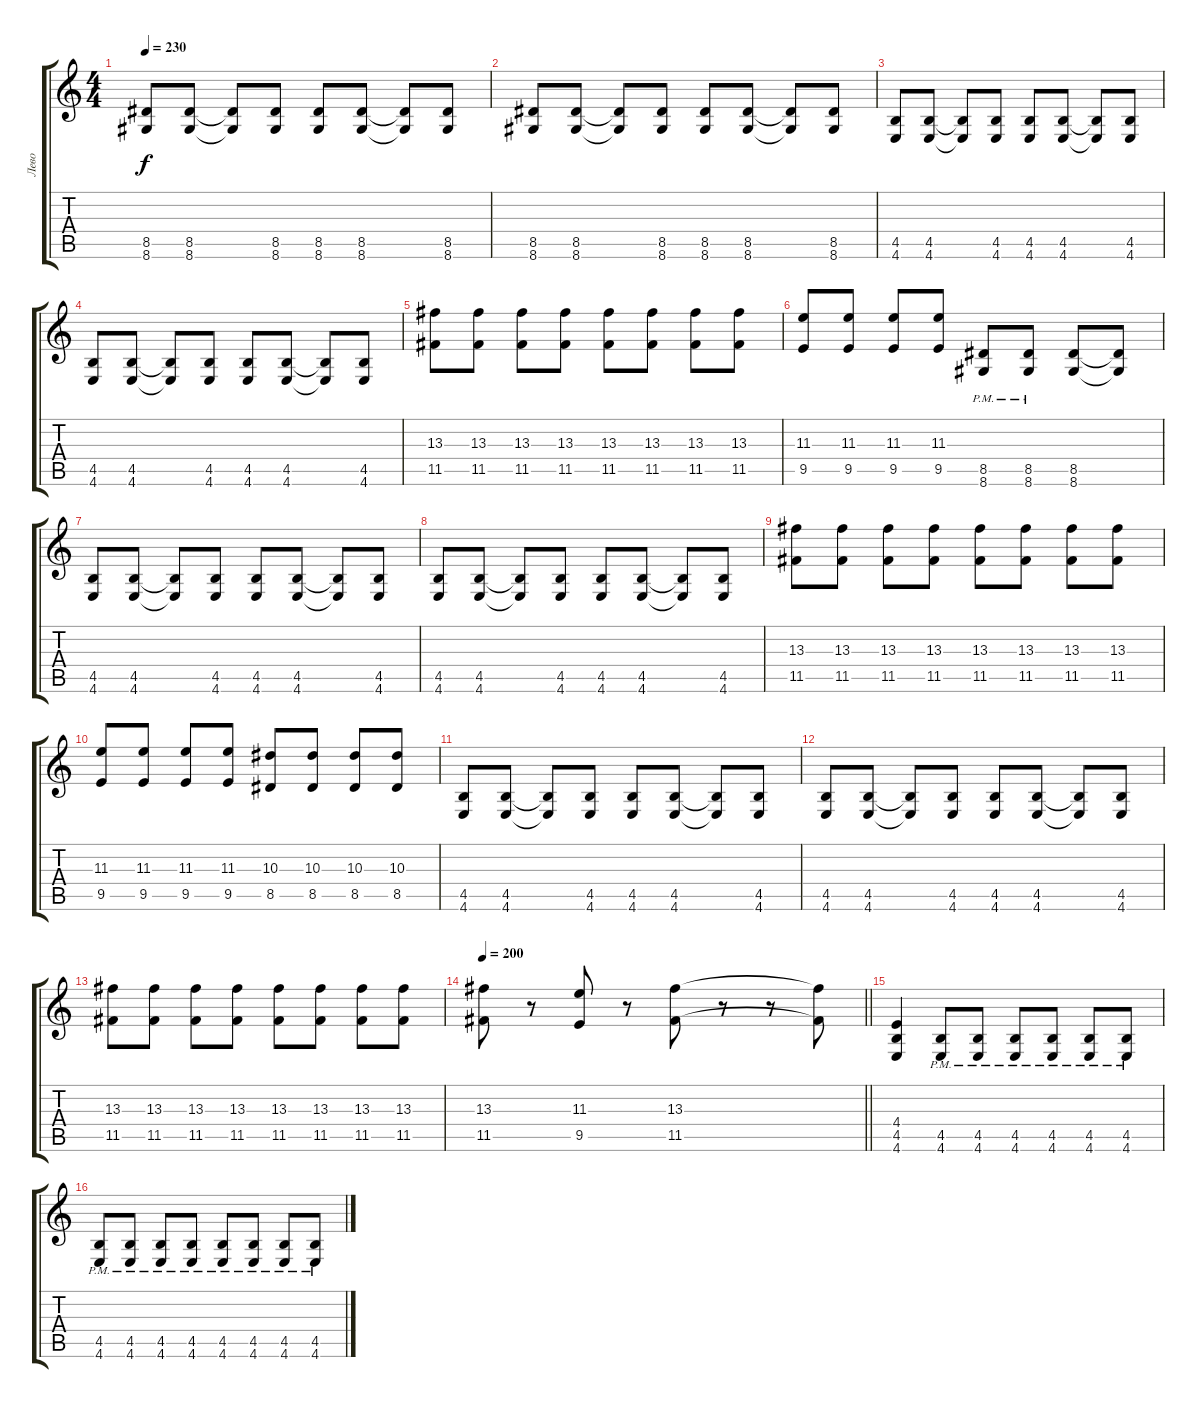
\track ("Лево" "Лево") {instrument distortionguitar}
\staff {score tabs}
\tuning (D4 A3 F3 C3 G2 C2) {hide}
\ts (4 4)
\tempo 230
\clef g2
\ks c
(8.5 8.6).8{dy f} (8.5 8.6).8 (8.5{t} 8.6{t}).8 (8.5 8.6).8 (8.5 8.6).8 (8.5 8.6).8 (8.5{t} 8.6{t}).8 (8.5 8.6).8 |
(8.5 8.6).8 (8.5 8.6).8 (8.5{t} 8.6{t}).8 (8.5 8.6).8 (8.5 8.6).8 (8.5 8.6).8 (8.5{t} 8.6{t}).8 (8.5 8.6).8 |
(4.5 4.6).8 (4.5 4.6).8 (4.5{t} 4.6{t}).8 (4.5 4.6).8 (4.5 4.6).8 (4.5 4.6).8 (4.5{t} 4.6{t}).8 (4.5 4.6).8 |
(4.5 4.6).8 (4.5 4.6).8 (4.5{t} 4.6{t}).8 (4.5 4.6).8 (4.5 4.6).8 (4.5 4.6).8 (4.5{t} 4.6{t}).8 (4.5 4.6).8 |
(13.3 11.5).8 (13.3 11.5).8 (13.3 11.5).8 (13.3 11.5).8 (13.3 11.5).8 (13.3 11.5).8 (13.3 11.5).8 (13.3 11.5).8 |
(11.3 9.5).8 (11.3 9.5).8 (11.3 9.5).8 (11.3 9.5).8 (8.5{pm} 8.6{pm}).8 (8.5{pm} 8.6{pm}).8 (8.5 8.6).8 (8.5{t} 8.6{t}).8 |
(4.5 4.6).8 (4.5 4.6).8 (4.5{t} 4.6{t}).8 (4.5 4.6).8 (4.5 4.6).8 (4.5 4.6).8 (4.5{t} 4.6{t}).8 (4.5 4.6).8 |
(4.5 4.6).8 (4.5 4.6).8 (4.5{t} 4.6{t}).8 (4.5 4.6).8 (4.5 4.6).8 (4.5 4.6).8 (4.5{t} 4.6{t}).8 (4.5 4.6).8 |
(13.3 11.5).8 (13.3 11.5).8 (13.3 11.5).8 (13.3 11.5).8 (13.3 11.5).8 (13.3 11.5).8 (13.3 11.5).8 (13.3 11.5).8 |
(11.3 9.5).8 (11.3 9.5).8 (11.3 9.5).8 (11.3 9.5).8 (10.3 8.5).8 (10.3 8.5).8 (10.3 8.5).8 (10.3 8.5).8 |
(4.5 4.6).8 (4.5 4.6).8 (4.5{t} 4.6{t}).8 (4.5 4.6).8 (4.5 4.6).8 (4.5 4.6).8 (4.5{t} 4.6{t}).8 (4.5 4.6).8 |
(4.5 4.6).8 (4.5 4.6).8 (4.5{t} 4.6{t}).8 (4.5 4.6).8 (4.5 4.6).8 (4.5 4.6).8 (4.5{t} 4.6{t}).8 (4.5 4.6).8 |
(13.3 11.5).8 (13.3 11.5).8 (13.3 11.5).8 (13.3 11.5).8 (13.3 11.5).8 (13.3 11.5).8 (13.3 11.5).8 (13.3 11.5).8 |
\tempo 200
\barLineRight lightlight
(13.3 11.5).8 r.8 (11.3 9.5).8 r.8 (13.3 11.5).8 r.8 r.8 (13.3{t} 11.5{t}).8 |
\section ("" "")
(4.4 4.5 4.6).4 (4.5{pm} 4.6{pm}).8 (4.5{pm} 4.6{pm}).8 (4.5{pm} 4.6{pm}).8 (4.5{pm} 4.6{pm}).8 (4.5{pm} 4.6{pm}).8 (4.5{pm} 4.6{pm}).8 |
(4.5{pm} 4.6{pm}).8 (4.5{pm} 4.6{pm}).8 (4.5{pm} 4.6{pm}).8 (4.5{pm} 4.6{pm}).8 (4.5{pm} 4.6{pm}).8 (4.5{pm} 4.6{pm}).8 (4.5{pm} 4.6{pm}).8 (4.5{pm} 4.6{pm}).8
